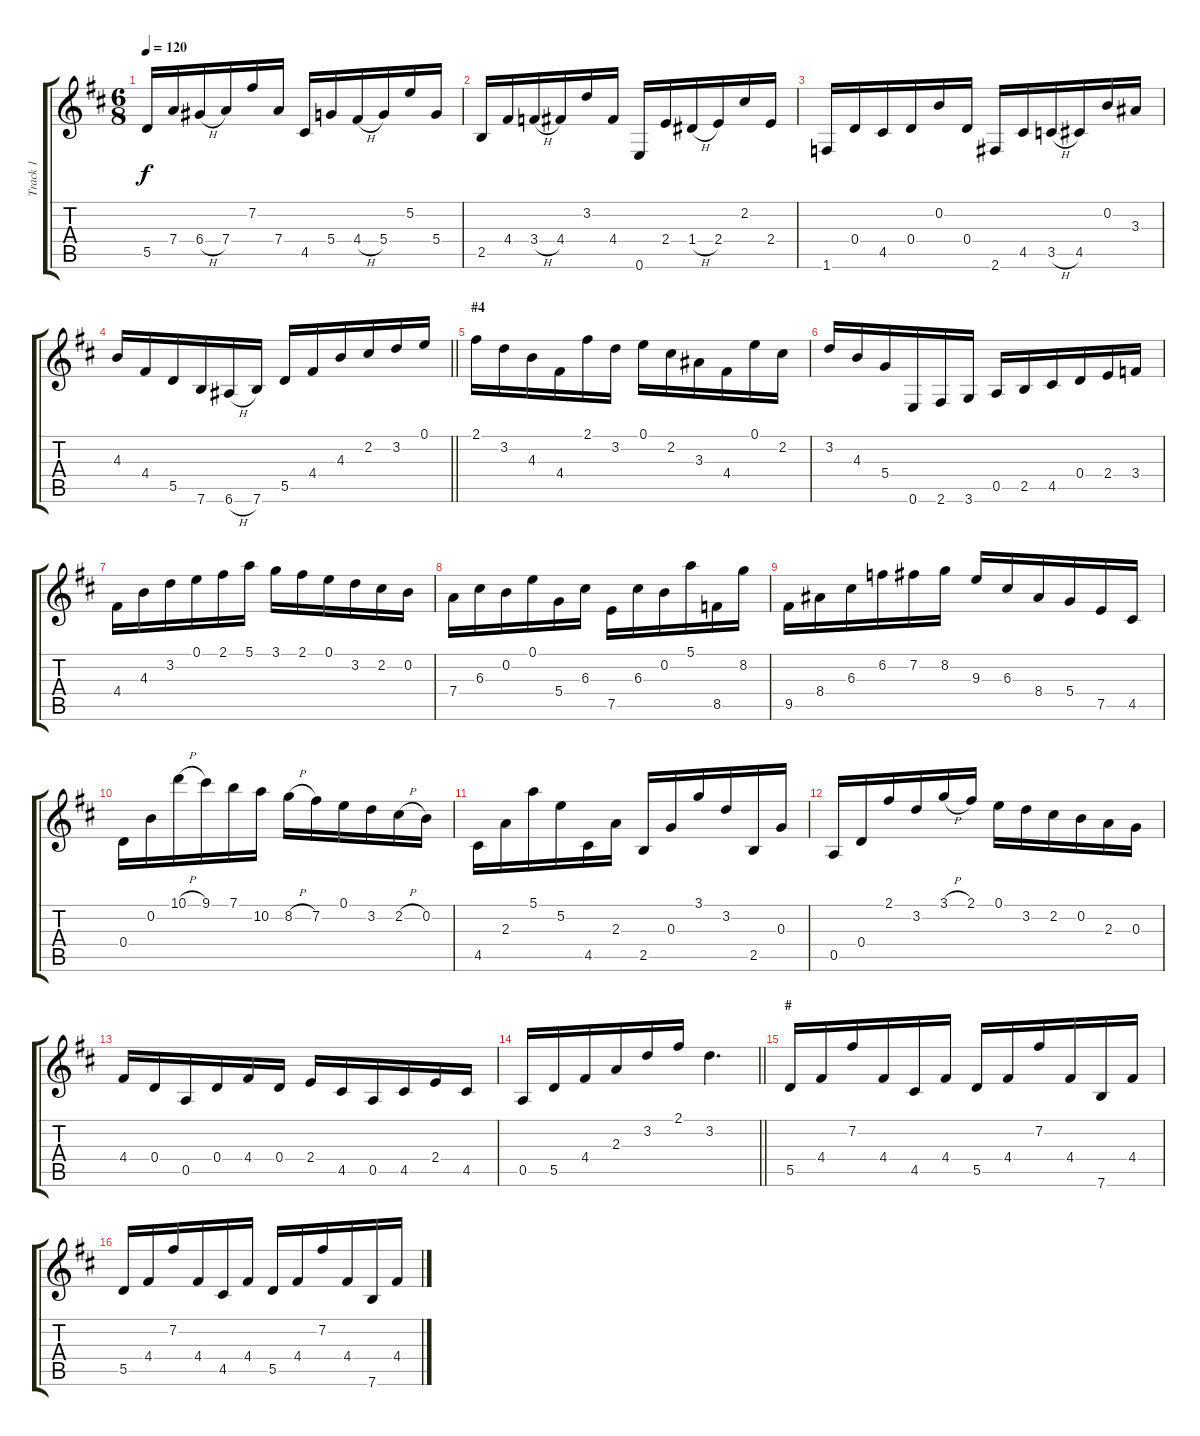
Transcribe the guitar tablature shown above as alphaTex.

\track ("Track 1" "Track 1") {instrument acousticguitarnylon}
\staff {score tabs}
\tuning (E4 B3 G3 D3 A2 E2) {hide}
\ts (6 8)
\tempo 120
\clef g2
\ks d
5.5.16{dy f} 7.4.16 6.4{h}.16 7.4.16 7.2.16 7.4.16 4.5.16 5.4.16 4.4{h}.16 5.4.16 5.2.16 5.4.16 |
2.5.16 4.4.16 3.4{h}.16 4.4.16 3.2.16 4.4.16 0.6.16 2.4.16 1.4{h}.16 2.4.16 2.2.16 2.4.16 |
1.6.16 0.4.16 4.5.16 0.4.16 0.2.16 0.4.16 2.6.16 4.5.16 3.5{h}.16 4.5.16 0.2.16 3.3.16 |
\barLineRight lightlight
4.3.16 4.4.16 5.5.16 7.6.16 6.6{h}.16 7.6.16 5.5.16 4.4.16 4.3.16 2.2.16 3.2.16 0.1.16 |
\section ("" "#4")
2.1.16 3.2.16 4.3.16 4.4.16 2.1.16 3.2.16 0.1.16 2.2.16 3.3.16 4.4.16 0.1.16 2.2.16 |
3.2.16 4.3.16 5.4.16 0.6.16 2.6.16 3.6.16 0.5.16 2.5.16 4.5.16 0.4.16 2.4.16 3.4.16 |
4.4.16 4.3.16 3.2.16 0.1.16 2.1.16 5.1.16 3.1.16 2.1.16 0.1.16 3.2.16 2.2.16 0.2.16 |
7.4.16 6.3.16 0.2.16 0.1.16 5.4.16 6.3.16 7.5.16 6.3.16 0.2.16 5.1.16 8.5.16 8.2.16 |
9.5.16 8.4.16 6.3.16 6.2.16 7.2.16 8.2.16 9.3.16 6.3.16 8.4.16 5.4.16 7.5.16 4.5.16 |
0.4.16 0.2.16 10.1{h}.16 9.1.16 7.1.16 10.2.16 8.2{h}.16 7.2.16 0.1.16 3.2.16 2.2{h}.16 0.2.16 |
4.5.16 2.3.16 5.1.16 5.2.16 4.5.16 2.3.16 2.5.16 0.3.16 3.1.16 3.2.16 2.5.16 0.3.16 |
0.5.16 0.4.16 2.1.16 3.2.16 3.1{h}.16 2.1.16 0.1.16 3.2.16 2.2.16 0.2.16 2.3.16 0.3.16 |
4.4.16 0.4.16 0.5.16 0.4.16 4.4.16 0.4.16 2.4.16 4.5.16 0.5.16 4.5.16 2.4.16 4.5.16 |
\barLineRight lightlight
0.5.16 5.5.16 4.4.16 2.3.16 3.2.16 2.1.16 3.2.4{d} |
\section ("" "#")
5.5.16 4.4.16 7.2.16 4.4.16 4.5.16 4.4.16 5.5.16 4.4.16 7.2.16 4.4.16 7.6.16 4.4.16 |
5.5.16 4.4.16 7.2.16 4.4.16 4.5.16 4.4.16 5.5.16 4.4.16 7.2.16 4.4.16 7.6.16 4.4.16
